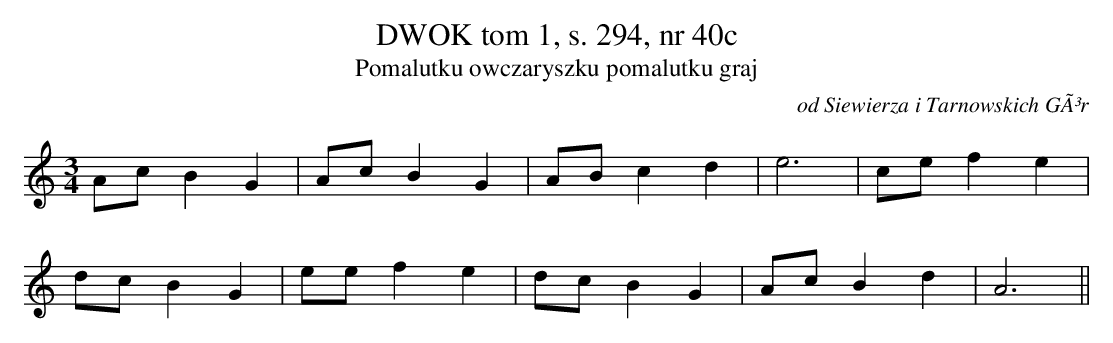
X:1
T: DWOK tom 1, s. 294, nr 40c
T: Pomalutku owczaryszku pomalutku graj
O: od Siewierza i Tarnowskich GÃ³r
M: 3/4
L: 1/8
K: C
AcB2G2 | AcB2G2 | ABc2d2 | e6 | cef2e2 |
dcB2G2 | eef2e2 | dcB2G2 | AcB2d2 | A6||
